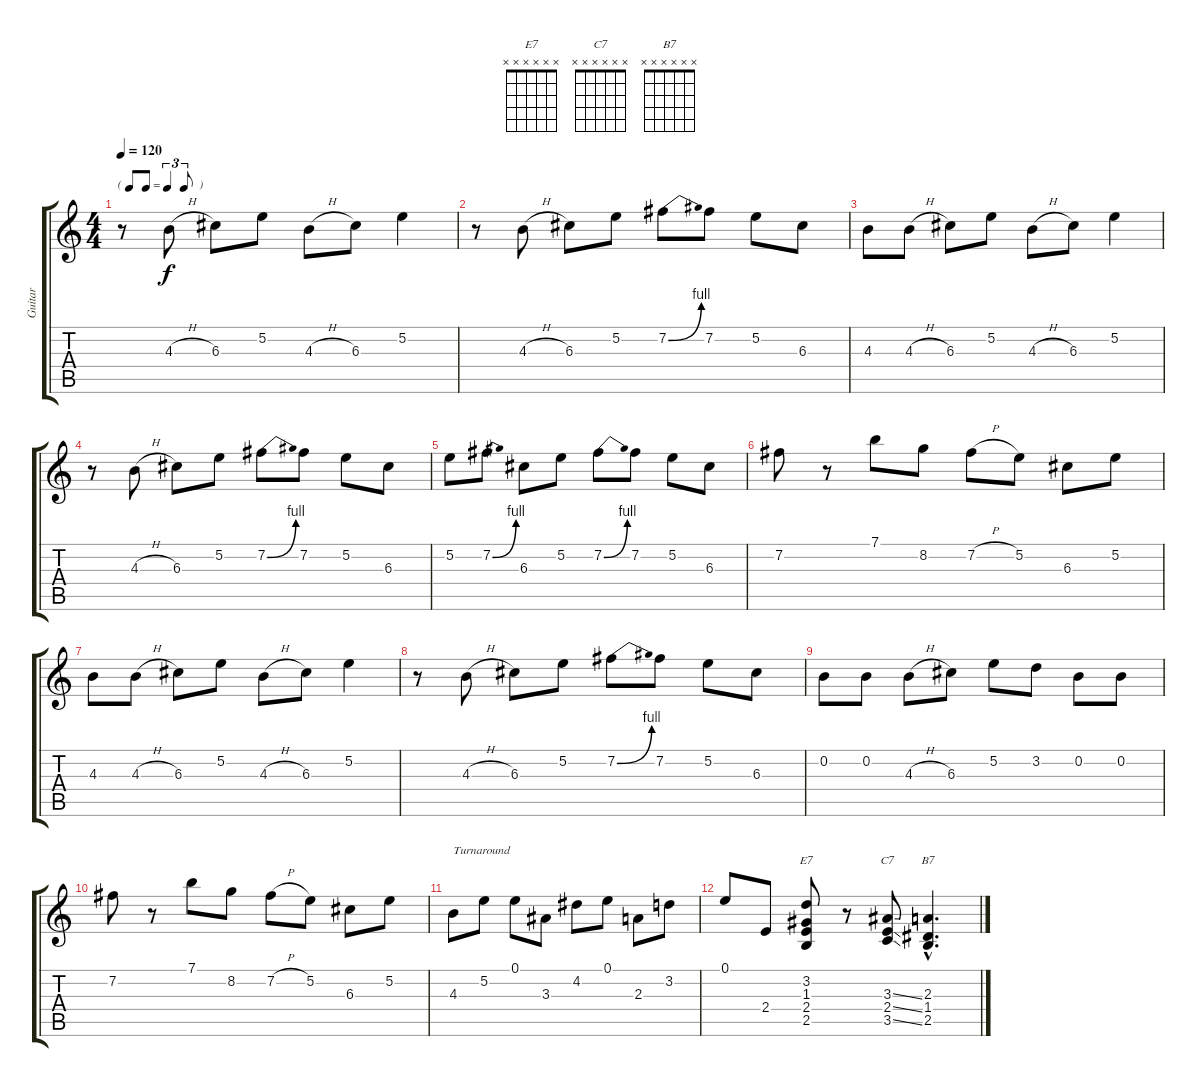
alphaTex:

\track ("Guitar" "Guitar") {instrument acousticguitarsteel}
\staff {score tabs}
\tuning (E4 B3 G3 D3 A2 E2) {hide}
\chord ("E7" x x x x x x)
\chord ("C7" x x x x x x)
\chord ("B7" x x x x x x)
\ts (4 4)
\tf triplet8th
\tempo 120
\clef g2
\ks c
r.8{dy f instrument acousticguitarsteel} 4.3{h}.8 6.3.8 5.2.8 4.3{h}.8 6.3.8 5.2.4 |
r.8 4.3{h}.8 6.3.8 5.2.8 7.2{be (bend 0 0 60 4)}.8 7.2.8 5.2.8 6.3.8 |
4.3.8 4.3{h}.8 6.3.8 5.2.8 4.3{h}.8 6.3.8 5.2.4 |
r.8 4.3{h}.8 6.3.8 5.2.8 7.2{be (bend 0 0 60 4)}.8 7.2.8 5.2.8 6.3.8 |
5.2.8 7.2{be (bend 0 0 60 4)}.8 6.3.8 5.2.8 7.2{be (bend 0 0 60 4)}.8 7.2.8 5.2.8 6.3.8 |
7.2.8 r.8 7.1.8 8.2.8 7.2{h}.8 5.2.8 6.3.8 5.2.8 |
4.3.8 4.3{h}.8 6.3.8 5.2.8 4.3{h}.8 6.3.8 5.2.4 |
r.8 4.3{h}.8 6.3.8 5.2.8 7.2{be (bend 0 0 60 4)}.8 7.2.8 5.2.8 6.3.8 |
0.2.8 0.2.8 4.3{h}.8 6.3.8 5.2.8 3.2.8 0.2.8 0.2.8 |
7.2.8 r.8 7.1.8 8.2.8 7.2{h}.8 5.2.8 6.3.8 5.2.8 |
4.3.8{txt "Turnaround"} 5.2.8 0.1.8 3.3.8 4.2.8 0.1.8 2.3.8 3.2.8 |
0.1.8 2.4.8 (3.2 1.3 2.4 2.5).8{ch "E7"} r.8 (3.3{ss} 2.4{ss} 3.5{ss}).8{ch "C7"} (2.3{hac} 1.4{hac} 2.5{hac}).4{d ch "B7"}
